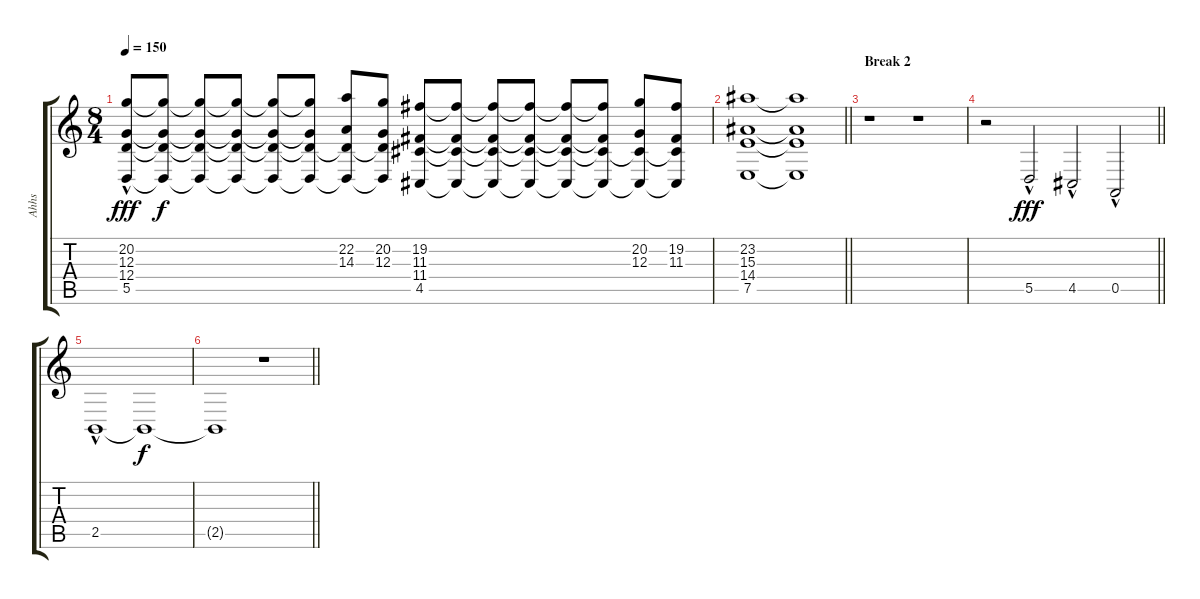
\track ("Ahhs" "Ahhs") {instrument choiraahs}
\staff {score tabs}
\tuning (E4 B3 G3 D3 A2 E2) {hide}
\ts (8 4)
\tempo 150
\clef g2
\ks c
(20.2 12.3 12.4{hac} 5.5{hac}).8{dy fff} (20.2{t} 12.3{t} 12.4{t} 5.5{t}).8{dy f} (20.2{t} 12.3{t} 12.4{t} 5.5{t}).8 (20.2{t} 12.3{t} 12.4{t} 5.5{t}).8 (20.2{t} 12.3{t} 12.4{t} 5.5{t}).8 (20.2{t} 12.3{t} 12.4{t} 5.5{t}).8 (22.2 14.3 12.4{t} 5.5{t}).8 (20.2 12.3 12.4{t} 5.5{t}).8 (19.2 11.3 11.4 4.5).8 (19.2{t} 11.3{t} 11.4{t} 4.5{t}).8 (19.2{t} 11.3{t} 11.4{t} 4.5{t}).8 (19.2{t} 11.3{t} 11.4{t} 4.5{t}).8 (19.2{t} 11.3{t} 11.4{t} 4.5{t}).8 (19.2{t} 11.3{t} 11.4{t} 4.5{t}).8 (20.2 12.3 11.4{t} 4.5{t}).8 (19.2 11.3 11.4{t} 4.5{t}).8 |
\barLineRight lightlight
(23.2 15.3 14.4 7.5).1 (23.2{t} 15.3{t} 14.4{t} 7.5{t}).1 |
\section ("" "Break 2")
r.1{volume 16 instrument choiraahs} r.1 |
\barLineRight lightlight
r.2 5.5{hac}.2{dy fff} 4.5{hac}.2 0.5{hac}.2 |
2.5{hac}.1 2.5{t}.1{dy f} |
\barLineRight lightlight
2.5{t}.1 r.1
